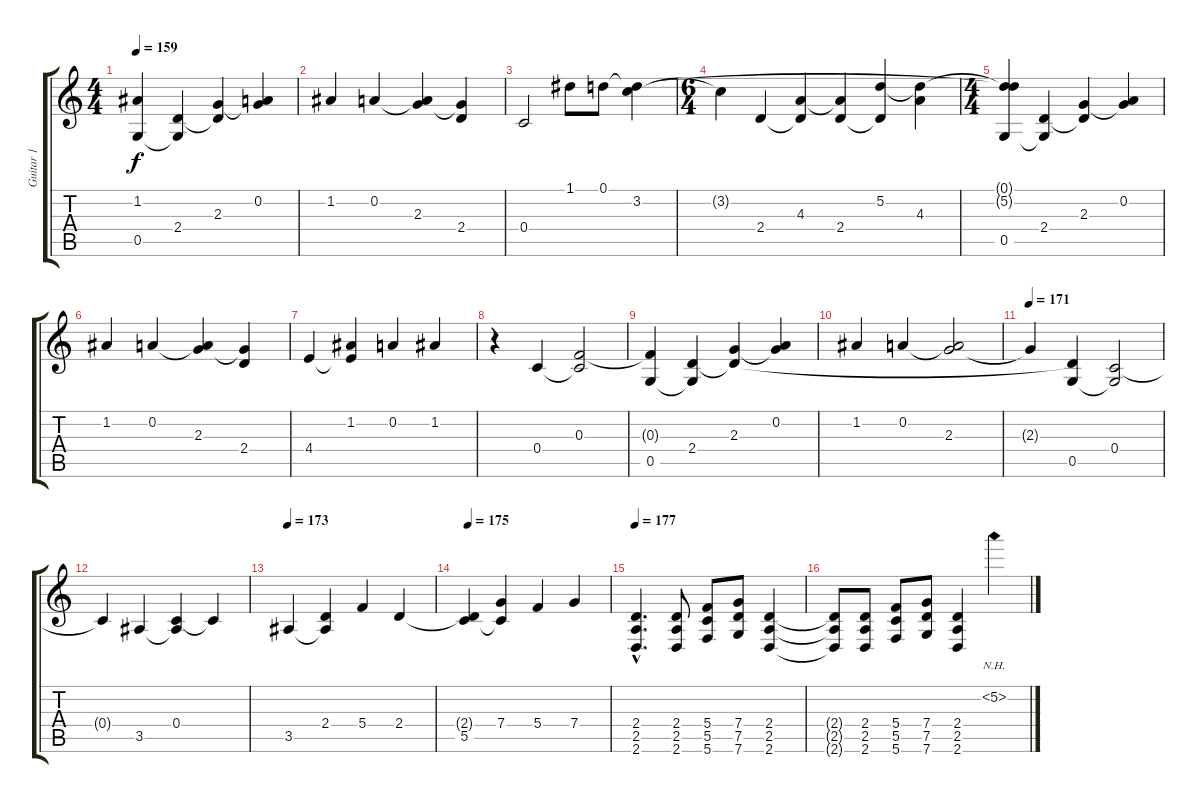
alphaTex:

\track ("Guitar 1" "Guitar 1") {instrument acousticguitarsteel}
\staff {score tabs}
\tuning (D4 A3 F3 C3 G2 C2) {hide}
\ts (4 4)
\tempo 159
\clef g2
\ks c
(1.2{t} 0.5).4{dy f} (2.4 0.5{t}).4 (2.3 2.4{t}).4 (0.2 2.3{t}).4 |
1.2.4 0.2.4 (0.2{t} 2.3).4 (2.3{t} 2.4).4 |
0.4.2 1.1.8 0.1.8 (0.1{t} 3.2).4 |
\ts (6 4)
3.2{t}.4 2.4.4 (4.3 2.4{t}).4 (4.3{t} 2.4).4 (5.2 2.4{t}).4 (5.2{t} 4.3).4 |
\ts (4 4)
(0.1{t} 5.2{t} 0.5).4 (2.4 0.5{t}).4 (2.3 2.4{t}).4 (0.2 2.3{t}).4 |
1.2.4 0.2.4 (0.2{t} 2.3).4 (2.3{t} 2.4).4 |
4.4.4 (1.2 4.4{t}).4 0.2.4 1.2.4 |
r.4 0.4.4 (0.3 0.4{t}).2 |
(0.3{t} 0.5).4 (2.4 0.5{t}).4 (2.3 2.4{t}).4 (0.2 2.3{t}).4 |
1.2.4 0.2.4 (0.2{t} 2.3).2 |
\tempo 171
2.3{t}.4 (2.4{t} 0.5).4 (0.4 0.5{t}).2 |
0.4{t}.4 3.5.4 (0.4 3.5{t}).4 0.4{t}.4 |
\tempo 173
3.5.4 (2.4 3.5{t}).4 5.4.4 2.4.4 |
\tempo 175
(2.4{t} 5.5).4 (7.4 5.5{t}).4 5.4.4 7.4.4 |
\tempo 177
(2.4{hac} 2.5{hac} 2.6{hac}).4{d volume 15 instrument distortionguitar} (2.4 2.5 2.6).8 (5.4 5.5 5.6).8 (7.4 7.5 7.6).8 (2.4 2.5 2.6).4 |
(2.4{t} 2.5{t} 2.6{t}).8 (2.4 2.5 2.6).8 (5.4 5.5 5.6).8 (7.4 7.5 7.6).8 (2.4 2.5 2.6).4 5.2{nh}.4
